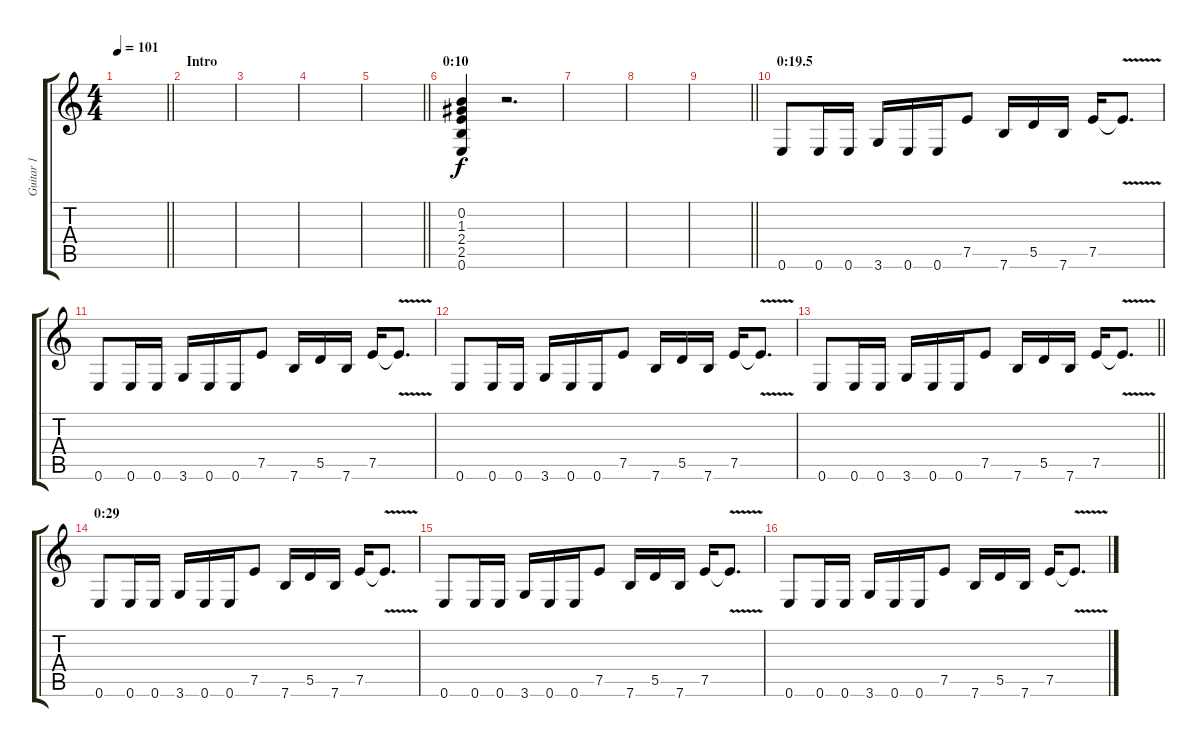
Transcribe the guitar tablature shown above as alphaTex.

\track ("Guitar 1" "Guitar 1") {instrument overdrivenguitar}
\staff {score tabs}
\tuning (E4 B3 G3 D3 A2 E2) {hide}
\ts (4 4)
\tempo 101
\clef g2
\barLineRight lightlight
\ks c
|
\section ("" "Intro")
|
|
|
\barLineRight lightlight
|
\section ("" "0:10")
(0.2 1.3 2.4 2.5 0.6).4 r.2{d} |
|
|
\barLineRight lightlight
|
\section ("" "0:19.5")
0.6.8 0.6.16 0.6.16 3.6.16 0.6.16 0.6.16 7.5.8 7.6.16 5.5.16 7.6.16 7.5.16 7.5{v t}.8{d} |
0.6.8 0.6.16 0.6.16 3.6.16 0.6.16 0.6.16 7.5.8 7.6.16 5.5.16 7.6.16 7.5.16 7.5{v t}.8{d} |
0.6.8 0.6.16 0.6.16 3.6.16 0.6.16 0.6.16 7.5.8 7.6.16 5.5.16 7.6.16 7.5.16 7.5{v t}.8{d} |
\barLineRight lightlight
0.6.8 0.6.16 0.6.16 3.6.16 0.6.16 0.6.16 7.5.8 7.6.16 5.5.16 7.6.16 7.5.16 7.5{v t}.8{d} |
\section ("" "0:29")
0.6.8 0.6.16 0.6.16 3.6.16 0.6.16 0.6.16 7.5.8 7.6.16 5.5.16 7.6.16 7.5.16 7.5{v t}.8{d} |
0.6.8 0.6.16 0.6.16 3.6.16 0.6.16 0.6.16 7.5.8 7.6.16 5.5.16 7.6.16 7.5.16 7.5{v t}.8{d} |
0.6.8 0.6.16 0.6.16 3.6.16 0.6.16 0.6.16 7.5.8 7.6.16 5.5.16 7.6.16 7.5.16 7.5{v t}.8{d}
